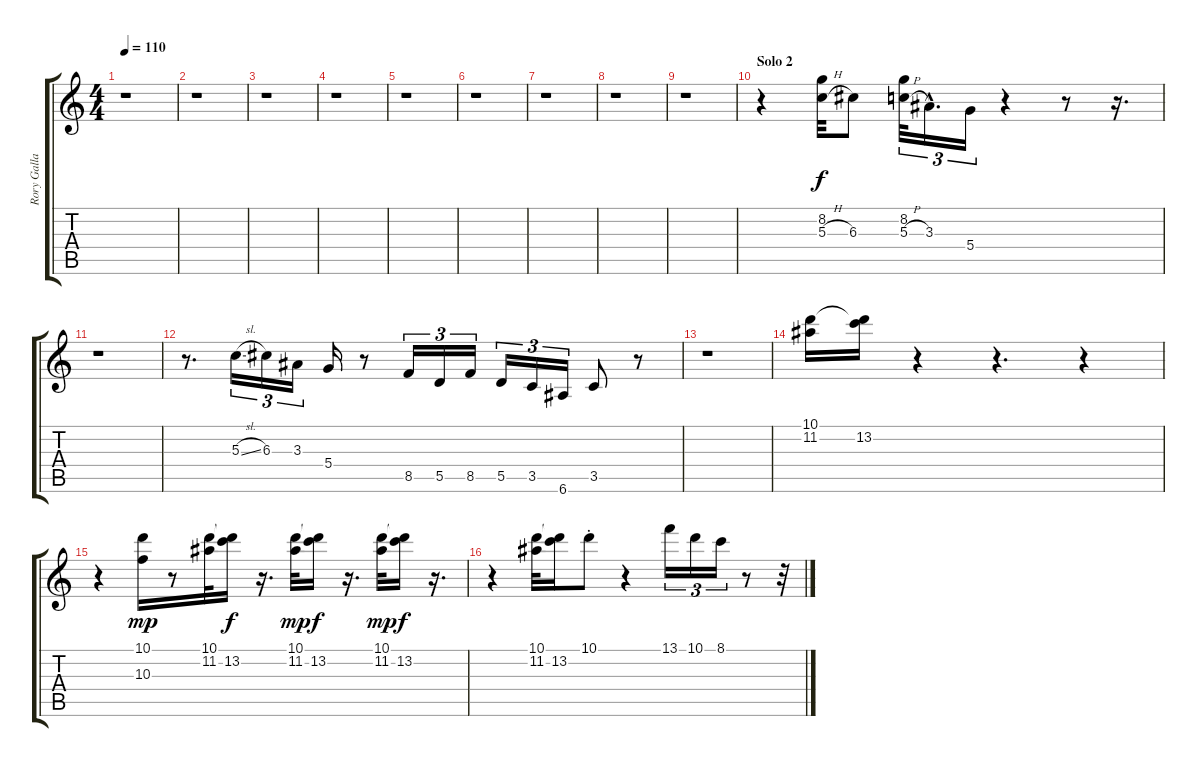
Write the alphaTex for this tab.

\track ("Rory Gallagher" "Rory Galla") {instrument distortionguitar}
\staff {score tabs}
\tuning (E4 B3 G3 D3 A2 E2) {hide}
\ts (4 4)
\tempo 110
\clef g2
\ks c
r.1{dy fff} |
r.1 |
r.1 |
r.1 |
r.1 |
r.1 |
r.1 |
r.1 |
r.1 |
\section ("" "Solo 2")
r.4 (8.2 5.3{h}).32{dy f} 6.3.8 (8.2 5.3{h}).32{tu (3 2)} 3.3{hac}.16{d tu (3 2)} 5.4.16{tu (3 2)} r.4 r.8 r.16{d} |
r.1 |
r.8{d} 5.3{sl}.16{tu (3 2)} 6.3.16{tu (3 2)} 3.3.16{tu (3 2)} 5.4.16 r.8 8.5.16{tu (3 2)} 5.5.16{tu (3 2)} 8.5.16{tu (3 2)} 5.5.16{tu (3 2)} 3.5.16{tu (3 2)} 6.6.16{tu (3 2)} 3.5.8 r.8 |
r.1 |
(10.1 11.2).16 (10.1{t} 13.2).16 r.4 r.4{d} r.4 |
r.4 (10.1 10.3).16{dy mp} r.8 (10.1 11.2).32 (10.1{t} 13.2).16{dy f} r.16{d} (10.1 11.2).32{dy mp} (10.1{t} 13.2).16{dy f} r.16{d} (10.1 11.2).32{dy mp} (10.1{t} 13.2).16{dy f} r.16{d} |
r.4 (10.1 11.2).32 (10.1{t} 13.2).16 10.1{st}.8 r.4 13.1.16{tu (3 2)} 10.1.16{tu (3 2)} 8.1.16{tu (3 2)} r.8 r.32
